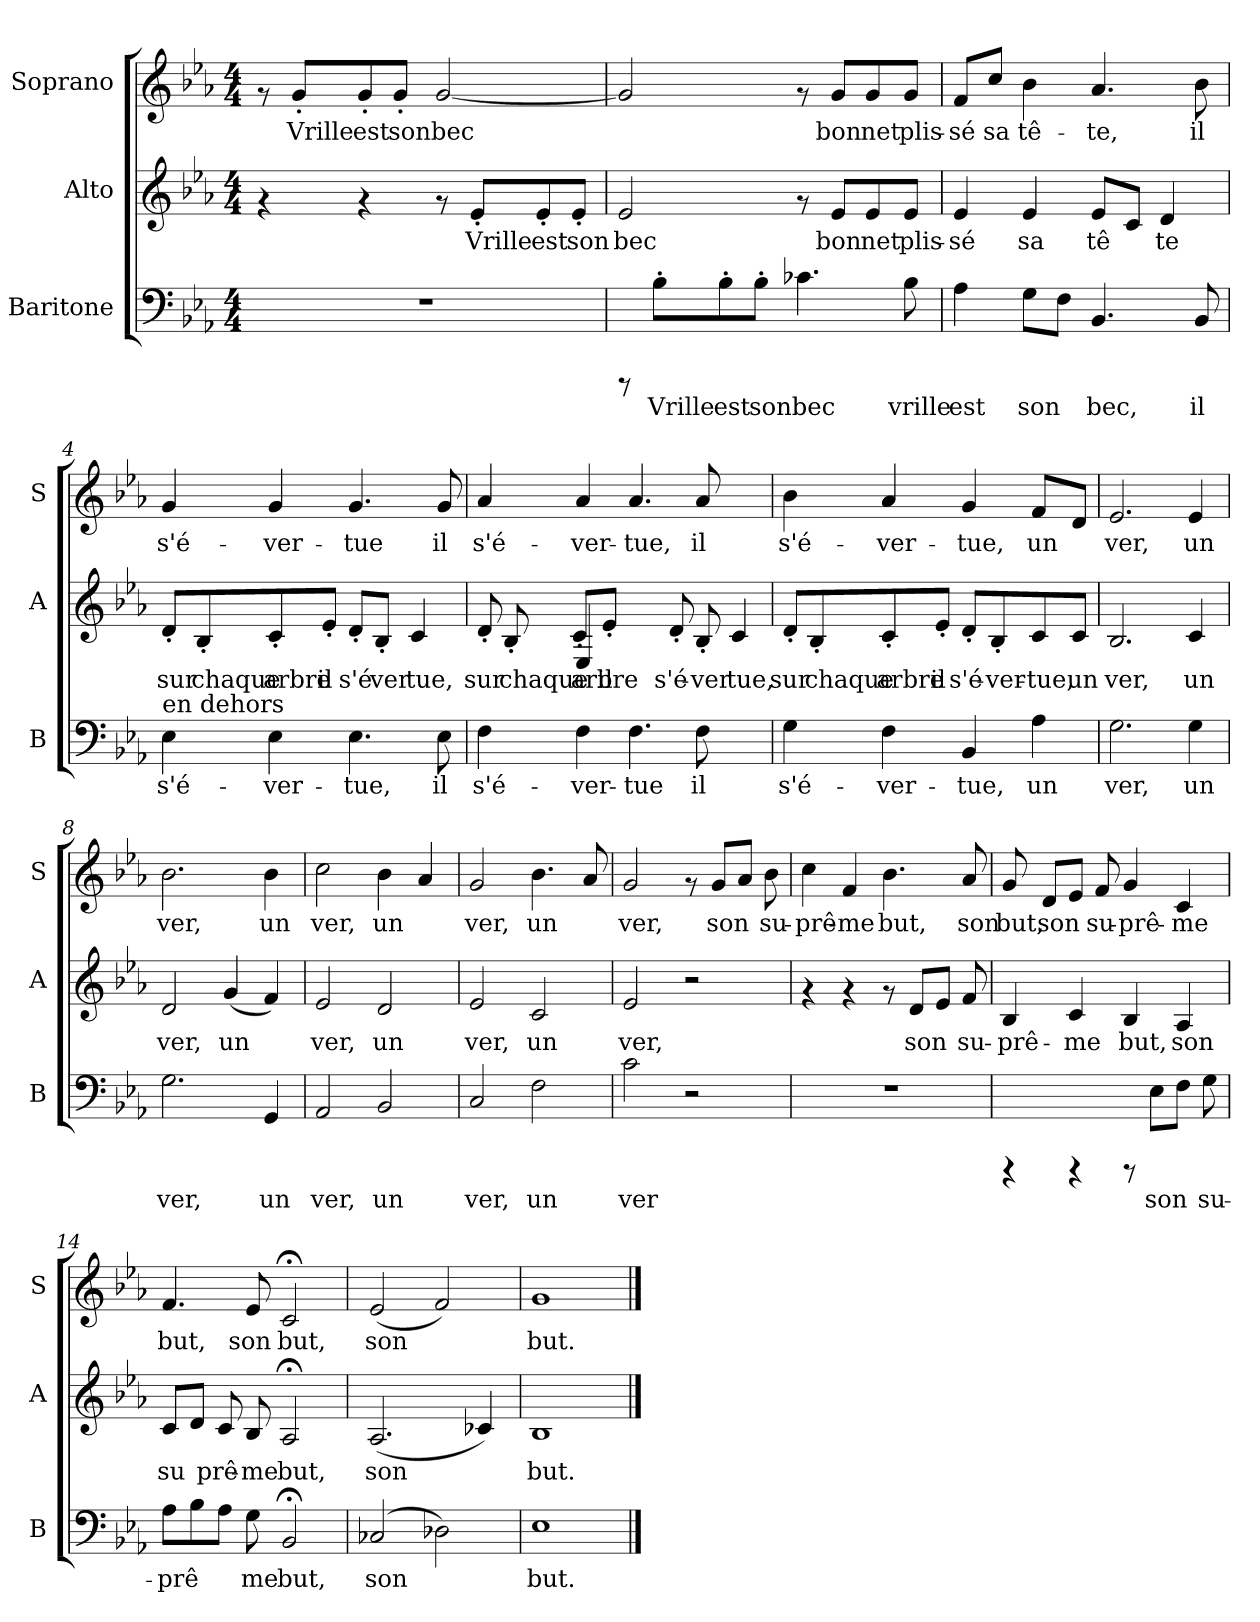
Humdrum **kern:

**kern	**text	**kern	**text	**kern	**text
*part3	*part3	*part2	*part2	*part1	*part1
*staff3	*staff3	*staff2	*staff2	*staff1	*staff1
*I"Baritone	*	*I"Alto	*	*I"Soprano	*
*I'B	*	*I'A	*	*I'S	*
!!LO:PB:g=z
*stria5	*	*stria5	*	*stria5	*
*clefF4	*	*clefG2	*	*clefG2	*
*k[b-e-a-]	*	*k[b-e-a-]	*	*k[b-e-a-]	*
*E-:	*	*E-:	*	*E-:	*
*M4/4	*	*M4/4	*	*M4/4	*
=1	=1	=1	=1	=1	=1
1r	.	4rf	.	8rf	.
!	!	!	!	!	!LO:LY:b:cj
.	.	.	.	8g'>/L	Vrille
!	!	!	!	!	!LO:LY:b:cj
.	.	4rf	.	8g'>/	est
!	!	!	!	!	!LO:LY:b:cj
.	.	.	.	8g'>/J	son
!	!	!	!	!	!LO:LY:b:cj
.	.	8rf	.	[<2g/	bec
!	!	!	!LO:LY:b:cj	!	!
.	.	8e-'>/L	Vrille	.	.
!	!	!	!LO:LY:b:cj	!	!
.	.	8e-'>/	est	.	.
!	!	!	!LO:LY:b:cj	!	!
.	.	8e-'>/J	son	.	.
=2	=2	=2	=2	=2	=2
!	!	!	!LO:LY:b:cj	!	!LO:LY:b:cj
8rCCC	.	2e-/	bec	2g>/]	.
!	!LO:LY:b:cj	!	!	!	!
8B-'>\L	Vrille	.	.	.	.
!	!LO:LY:b:cj	!	!	!	!
8B-'>\	est	.	.	.	.
!	!LO:LY:b:cj	!	!	!	!
8B-'>\J	son	.	.	.	.
!	!LO:LY:b:cj	!	!	!	!
4.c-X\	bec	8rf	.	8rf	.
!	!	!	!LO:LY:b:cj	!	!LO:LY:b:cj
.	.	8e-/L	bon	8g/L	bon
!	!	!	!LO:LY:b:cj	!	!LO:LY:b:cj
.	.	8e-/	net	8g/	net
!	!LO:LY:b:cj	!	!LO:LY:b:cj	!	!LO:LY:b:cj
8B-\	vrille	8e-/J	plis-	8g/J	plis-
=3	=3	=3	=3	=3	=3
!	!LO:LY:b:cj	!	!LO:LY:b:cj	!	!LO:LY:b:cj
4A-\	est	4e-/	-sé	8f>/L	-sé
!	!	!	!	!	!LO:LY:b:cj
.	.	.	.	8cc/J	sa
!	!LO:LY:b:cj	!	!LO:LY:b:cj	!	!LO:LY:b:cj
8G\L	son	4e-/	sa	4b-\	tê-
!	!LO:LY:b:cj	!	!	!	!
8F\J	.	.	.	.	.
!	!LO:LY:b:cj	!	!LO:LY:b:cj	!	!LO:LY:b:cj
4.BB-/	bec,	8e-/L	tê-	4.a-/	-te,
!	!	!	!LO:LY:b:cj	!	!
.	.	8c/J	--	.	.
!	!	!	!LO:LY:b:cj	!	!
.	.	4d/	-te	.	.
!	!LO:LY:b:cj	!	!	!	!LO:LY:b:cj
8BB-/	il	.	.	8b-\	il
=4	=4	=4	=4	=4	=4
!LO:TX:a:t=en dehors	!	!	!	!	!
!	!LO:LY:b:cj	!	!LO:LY:b:cj	!	!LO:LY:b:cj
4E-\	s'é-	8d'>/L	sur	4g>/	s'é-
!	!	!	!LO:LY:b:cj	!	!
.	.	8B-'>/	chaque	.	.
!	!LO:LY:b:cj	!	!LO:LY:b:cj	!	!LO:LY:b:cj
4E-\	-ver-	8c'>/	arbre	4g/	-ver-
!	!	!	!LO:LY:b:cj	!	!
.	.	8e-'>/J	il	.	.
!	!LO:LY:b:cj	!	!LO:LY:b:cj	!	!LO:LY:b:cj
4.E-\	-tue,	8d'>/L	s'é	4.g/	-tue
!	!	!	!LO:LY:b:cj	!	!
.	.	8B-'>/J	ver	.	.
!	!	!	!LO:LY:b:cj	!	!
.	.	4c/	tue,	.	.
!	!LO:LY:b:cj	!	!	!	!LO:LY:b:cj
8E-\	il	.	.	8g/	il
!!LO:LB:g=z
=5	=5	=5	=5	=5	=5
!	!LO:LY:b:cj	!	!LO:LY:b:cj	!	!LO:LY:b:cj
*	*	*^	*	*	*
4F\	s'é-	8d'>/L	4ryy	sur	4a->/	s'é-
!	!	!	!	!LO:LY:b:cj	!	!
.	.	8B-'>/	.	chaque	.	.
!	!LO:LY:b:cj	!	!	!LO:LY:b:cj	!	!LO:LY:b:cj
4F\	-ver-	4E-/	8c'>/L	arbre	4a-/	-ver-
!	!	!	!	!LO:LY:b:cj	!	!
.	.	.	8e-'>/J	il	.	.
!	!LO:LY:b:cj	!	!	!	!	!LO:LY:b:cj
4.F\	-tue	4ryy	2.ryy	.	4.a-/	-tue,
!	!	!	!	!LO:LY:b:cj	!	!
.	.	8d'>/L	.	s'é-	.	.
!	!LO:LY:b:cj	!	!	!LO:LY:b:cj	!	!LO:LY:b:cj
8F\	il	8B-'>/J	.	-ver	8a-/	il
!	!	!	!	!LO:LY:b:cj	!	!
4ryy	.	4c/	.	tue,	4ryy	.
*	*	*v	*v	*	*	*
=6	=6	=6	=6	=6	=6
!	!LO:LY:b:cj	!	!LO:LY:b:cj	!	!LO:LY:b:cj
4G\	s'é-	8d'>/L	sur	4b-\	s'é-
!	!	!	!LO:LY:b:cj	!	!
.	.	8B-'>/	chaque	.	.
!	!LO:LY:b:cj	!	!LO:LY:b:cj	!	!LO:LY:b:cj
4F\	-ver-	8c'>/	arbre	4a-/	-ver-
!	!	!	!LO:LY:b:cj	!	!
.	.	8e-'>/J	il	.	.
!	!LO:LY:b:cj	!	!LO:LY:b:cj	!	!LO:LY:b:cj
4BB-/	-tue,	8d'>/L	s'é-	4g/	-tue,
!	!	!	!LO:LY:b:cj	!	!
.	.	8B-'>/	-ver-	.	.
!	!LO:LY:b:cj	!	!LO:LY:b:cj	!	!LO:LY:b:cj
4A-\	un	8c/	-tue,	8f/L	un
!	!	!	!LO:LY:b:cj	!	!LO:LY:b:cj
.	.	8c/J	un	8d/J	.
=7	=7	=7	=7	=7	=7
!	!LO:LY:b:cj	!	!LO:LY:b:cj	!	!LO:LY:b:cj
2.G\	ver,	2.B-/	ver,	2.e-/	ver,
!	!LO:LY:b:cj	!	!LO:LY:b:cj	!	!LO:LY:b:cj
4G\	un	4c/	un	4e-/	un
=8	=8	=8	=8	=8	=8
!	!LO:LY:b:cj	!	!LO:LY:b:cj	!	!LO:LY:b:cj
2.G\	ver,	2d/	ver,	2.b-\	ver,
!	!	!	!LO:LY:b:cj	!	!
.	.	(<4g/	un	.	.
!	!LO:LY:b:cj	!	!LO:LY:b:cj	!	!LO:LY:b:cj
4GG/	un	4f/)	.	4b-\	un
=9	=9	=9	=9	=9	=9
!	!LO:LY:b:cj	!	!LO:LY:b:cj	!	!LO:LY:b:cj
2AA-/	ver,	2e-/	ver,	2cc\	ver,
!	!LO:LY:b:cj	!	!LO:LY:b:cj	!	!LO:LY:b:cj
2BB-/	un	2d/	un	4b-\	un-
!	!	!	!	!	!LO:LY:b:cj
.	.	.	.	4a-/	--
=10	=10	=10	=10	=10	=10
!	!LO:LY:b:cj	!	!LO:LY:b:cj	!	!LO:LY:b:cj
2C/	ver,	2e-/	ver,	2g/	-ver,
!	!LO:LY:b:cj	!	!LO:LY:b:cj	!	!LO:LY:b:cj
2F\	un	2c/	un	4.b-\	un
!	!	!	!	!	!LO:LY:b:cj
.	.	.	.	8a-/	.
!!LO:LB:g=z
=11	=11	=11	=11	=11	=11
!	!LO:LY:b:cj	!	!LO:LY:b:cj	!	!LO:LY:b:cj
2c\	ver	2e-/	ver,	2g/	ver,
2r	.	2r	.	8rf	.
!	!	!	!	!	!LO:LY:b:cj
.	.	.	.	8g/L	son
!	!	!	!	!	!LO:LY:b:cj
.	.	.	.	8a-/J	.
!	!	!	!	!	!LO:LY:b:cj
.	.	.	.	8b-\	su-
=12	=12	=12	=12	=12	=12
!	!	!	!	!	!LO:LY:b:cj
1r	.	4rf	.	4cc\	-prê-
!	!	!	!	!	!LO:LY:b:cj
.	.	4rf	.	4f/	-me
!	!	!	!	!	!LO:LY:b:cj
.	.	8rf	.	4.b-\	but,
!	!	!	!LO:LY:b:cj	!	!
.	.	8d/L	son	.	.
!	!	!	!LO:LY:b:cj	!	!
.	.	8e-/J	.	.	.
!	!	!	!LO:LY:b:cj	!	!LO:LY:b:cj
.	.	8f/	su-	8a-/	son
=13	=13	=13	=13	=13	=13
!	!	!	!LO:LY:b:cj	!	!LO:LY:b:cj
4rCCC	.	4B-/	-prê-	8g/	but,
!	!	!	!	!	!LO:LY:b:cj
.	.	.	.	8d/L	son
!	!	!	!LO:LY:b:cj	!	!LO:LY:b:cj
4rCCC	.	4c/	-me	8e-/J	.
!	!	!	!	!	!LO:LY:b:cj
.	.	.	.	8f/	su-
!	!	!	!LO:LY:b:cj	!	!LO:LY:b:cj
8rCCC	.	4B-/	but,	4g/	-prê-
!	!LO:LY:b:cj	!	!	!	!
8E-\L	son	.	.	.	.
!	!LO:LY:b:cj	!	!LO:LY:b:cj	!	!LO:LY:b:cj
8F\J	.	4A-/	son	4c/	-me
!	!LO:LY:b:cj	!	!	!	!
8G\	su-	.	.	.	.
=14	=14	=14	=14	=14	=14
!	!LO:LY:b:cj	!	!LO:LY:b:cj	!	!LO:LY:b:cj
8A-\L	-prê-	8c/L	su-	4.f/	but,
!	!LO:LY:b:cj	!	!LO:LY:b:cj	!	!
8B-\	--	8d/J	--	.	.
!	!LO:LY:b:cj	!	!LO:LY:b:cj	!	!
8A-\J	--	8c/	-prê-	.	.
!	!LO:LY:b:cj	!	!LO:LY:b:cj	!	!LO:LY:b:cj
8G\	-me	8B-/	-me	8e-/	son
!	!LO:LY:b:cj	!	!LO:LY:b:cj	!	!LO:LY:b:cj
2BB-;</	but,	2A-;</	but,	2c;</	but,
=15	=15	=15	=15	=15	=15
!	!LO:LY:b:cj	!	!LO:LY:b:cj	!	!LO:LY:b:cj
(>2C-X/	son	(>2.A-/	son	(<2e-/	son
!	!LO:LY:b:cj	!	!	!	!LO:LY:b:cj
2D-X\)	.	.	.	2f/)	.
!	!	!	!LO:LY:b:cj	!	!
.	.	4c-X/)	.	.	.
=16	=16	=16	=16	=16	=16
!	!LO:LY:b:cj	!	!LO:LY:b:cj	!	!LO:LY:b:cj
1E-	but.	1B-	but.	1g	but.
==	==	==	==	==	==
*-	*-	*-	*-	*-	*-
